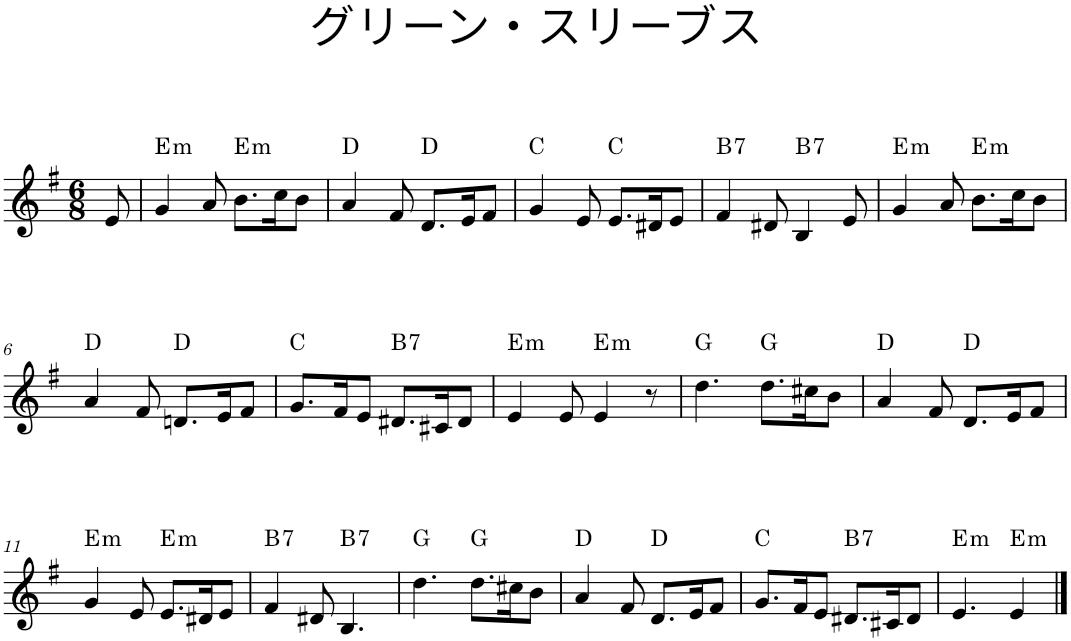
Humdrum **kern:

**kern	**harte
*part1	*part1
*staff1	*
*I"Piano	*
*I'Pno.	*
*clefG2	*
*k[f#]	*
*M6/8	*
=	=
8e/	.
=1	=1
!	!LO:H:kt=m
4g/	E:min
8a/	.
!	!LO:H:kt=m
8.b\L	E:min
16cc\K	.
8b\J	.
=2	=2
4a/	D:maj
8f#/	.
8.d/L	D:maj
16e/K	.
8f#/J	.
=3	=3
4g/	C:maj
8e/	.
8.e/L	C:maj
16d#X/K	.
8e/J	.
=4	=4
!	!LO:H:kt=7
4f#/	B:7
8d#X/	.
!	!LO:H:kt=7
4B/	B:7
8e/	.
=5	=5
!	!LO:H:kt=m
4g/	E:min
8a/	.
!	!LO:H:kt=m
8.b\L	E:min
16cc\K	.
8b\J	.
!!LO:LB:g=z
=6	=6
4a/	D:maj
8f#/	.
8.dn/L	D:maj
16e/K	.
8f#/J	.
=7	=7
8.g/L	C:maj
16f#/K	.
8e/J	.
!	!LO:H:kt=7
8.d#X/L	B:7
16c#X/K	.
8d#/J	.
=8	=8
!	!LO:H:kt=m
4e/	E:min
8e/	.
!	!LO:H:kt=m
4e/	E:min
8r	.
=9	=9
4.dd\	G:maj
8.dd\L	G:maj
16cc#X\K	.
8b\J	.
=10	=10
4a/	D:maj
8f#/	.
8.d/L	D:maj
16e/K	.
8f#/J	.
!!LO:LB:g=z
=11	=11
!	!LO:H:kt=m
4g/	E:min
8e/	.
!	!LO:H:kt=m
8.e/L	E:min
16d#X/K	.
8e/J	.
=12	=12
!	!LO:H:kt=7
4f#/	B:7
8d#X/	.
!	!LO:H:kt=7
4.B/	B:7
=13	=13
4.dd\	G:maj
8.dd\L	G:maj
16cc#X\K	.
8b\J	.
=14	=14
4a/	D:maj
8f#/	.
8.d/L	D:maj
16e/K	.
8f#/J	.
=15	=15
8.g/L	C:maj
16f#/K	.
8e/J	.
!	!LO:H:kt=7
8.d#X/L	B:7
16c#X/K	.
8d#/J	.
=16	=16
!	!LO:H:kt=m
4.e/	E:min
!	!LO:H:kt=m
4e/	E:min
==	==
*-	*-
